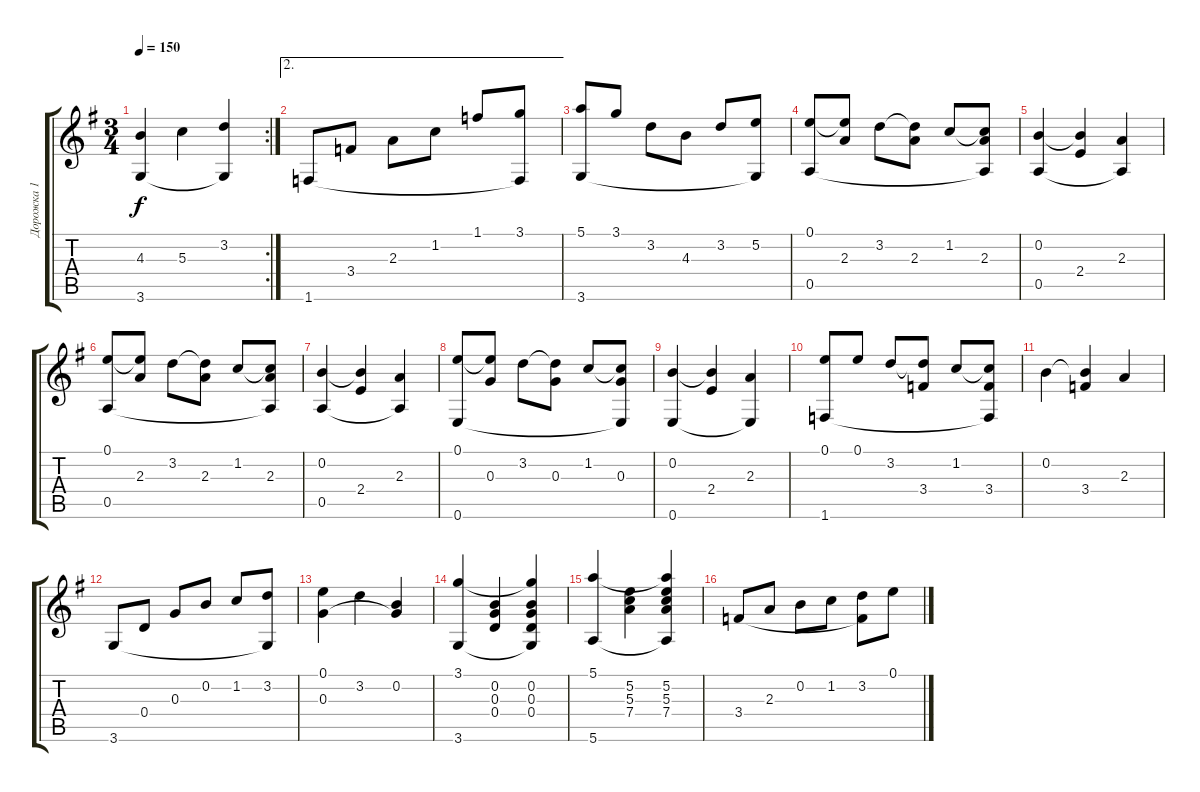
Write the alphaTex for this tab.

\track ("Дорожка 1" "Дорожка 1") {instrument acousticguitarnylon}
\staff {score tabs}
\tuning (E4 B3 G3 D3 A2 E2) {hide}
\rc 2
\ts (3 4)
\tempo 150
\clef g2
\ks eminor
(4.3 3.6).4{dy f} 5.3.4 (3.2 3.6{t}).4 |
\ae 2
1.6.8 3.4.8 2.3.8 1.2.8 1.1.8 (3.1 1.6{t}).8 |
(5.1 3.6).8 3.1.8 3.2.8 4.3.8 3.2.8 (5.2 3.6{t}).8 |
(0.1 0.5).8 (0.1{t} 2.3).8 3.2.8 (3.2{t} 2.3).8 1.2.8 (1.2{t} 2.3 0.5{t}).8 |
(0.2 0.5).4 (0.2{t} 2.4).4 (2.3 0.5{t}).4 |
(0.1 0.5).8 (0.1{t} 2.3).8 3.2.8 (3.2{t} 2.3).8 1.2.8 (1.2{t} 2.3 0.5{t}).8 |
(0.2 0.5).4 (0.2{t} 2.4).4 (2.3 0.5{t}).4 |
(0.1 0.6).8 (0.1{t} 0.3).8 3.2.8 (3.2{t} 0.3).8 1.2.8 (1.2{t} 0.3 0.6{t}).8 |
(0.2 0.6).4 (0.2{t} 2.4).4 (2.3 0.6{t}).4 |
(0.1 1.6).8 0.1.8 3.2.8 (3.2{t} 3.4).8 1.2.8 (1.2{t} 3.4 1.6{t}).8 |
0.2.4 (0.2{t} 3.4).4 2.3.4 |
3.6.8 0.4.8 0.3.8 0.2.8 1.2.8 (3.2 3.6{t}).8 |
(0.1 0.3).4 3.2.4 (0.2 0.3{t}).4 |
(3.1 3.6).4 (0.2 0.3 0.4).4 (3.1{t} 0.2 0.3 0.4 3.6{t}).4 |
(5.1 5.6).4 (5.2 5.3 7.4).4 (5.1{t} 5.2 5.3 7.4 5.6{t}).4 |
3.4.8 2.3.8 0.2.8 1.2.8 (3.2 3.4{t}).8 0.1.8
